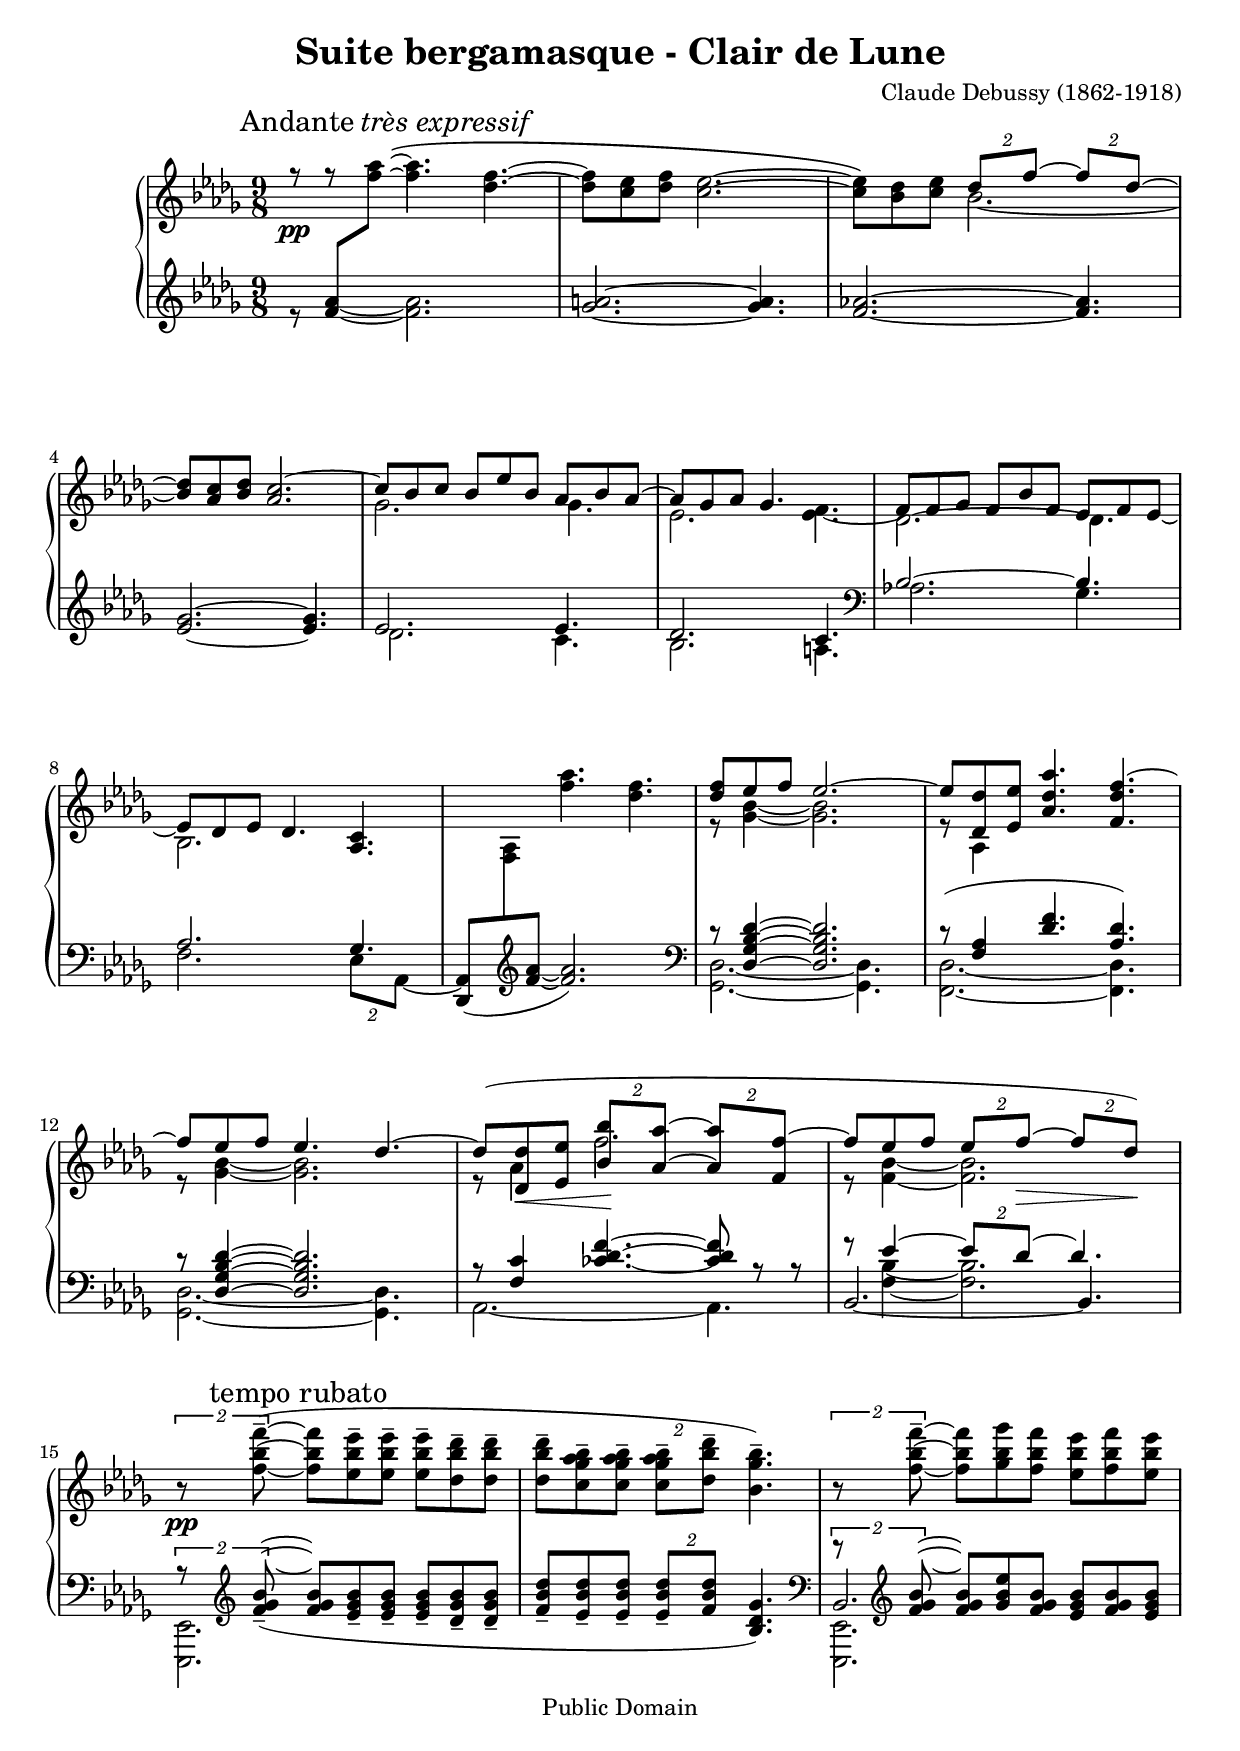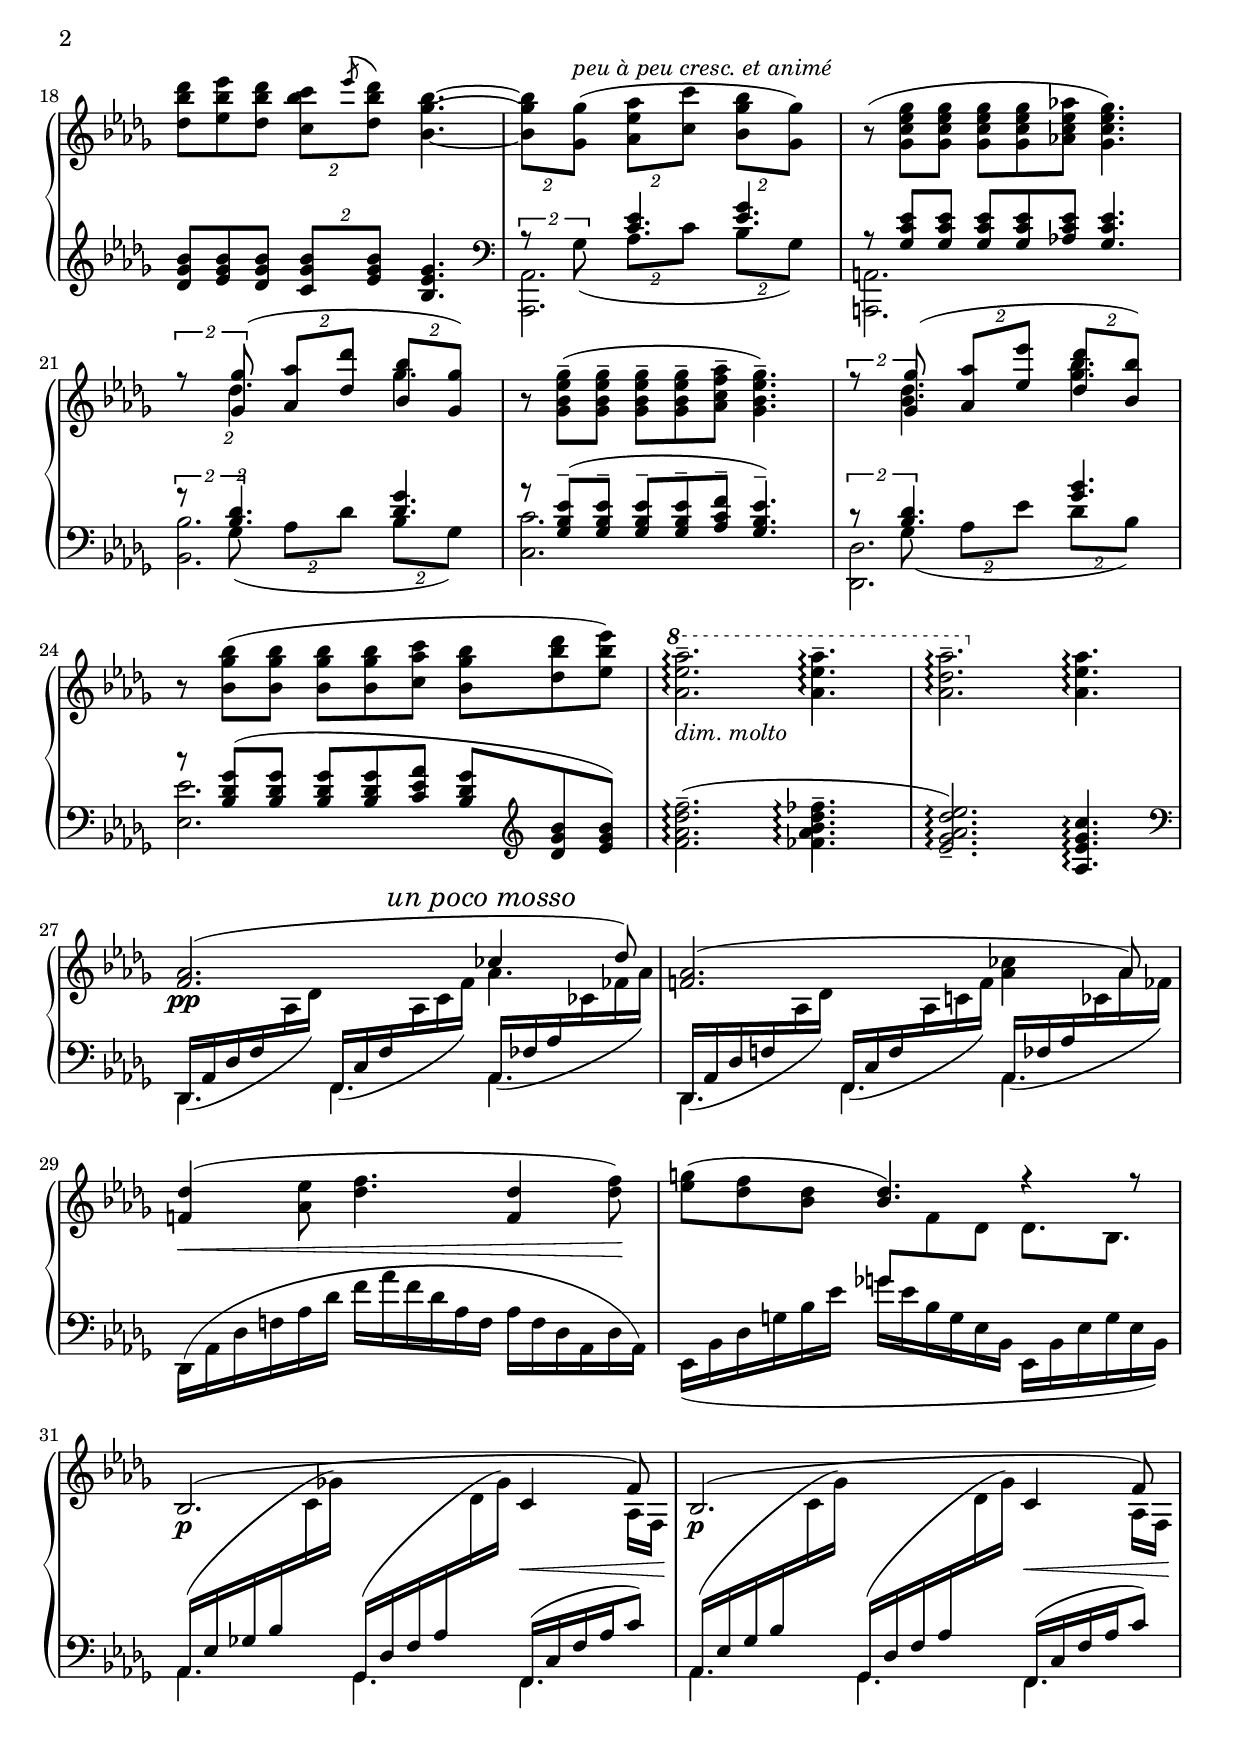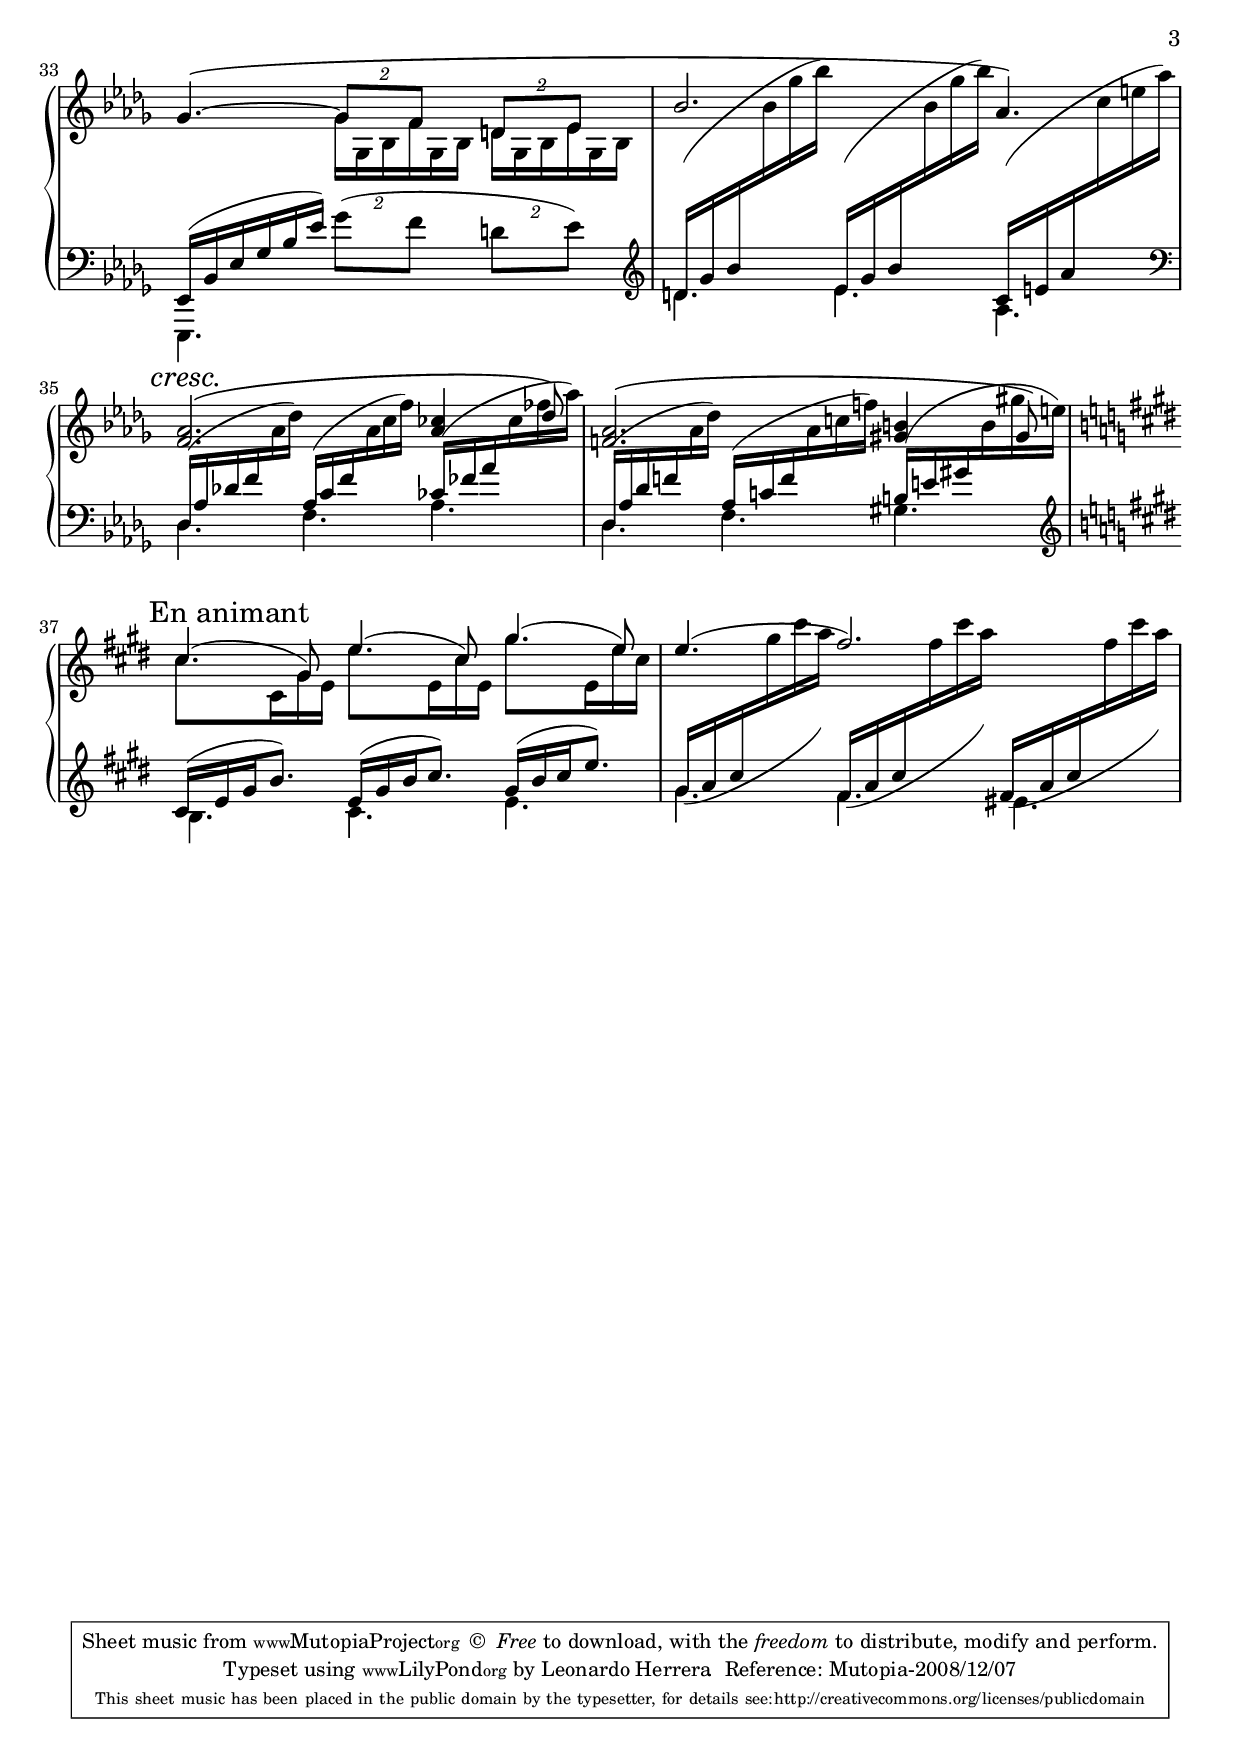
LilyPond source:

\header{
   composer          = "Claude Debussy (1862-1918)"
   title             = "Suite bergamasque - Clair de Lune"
   opus              = ""
   date		     = "1903"
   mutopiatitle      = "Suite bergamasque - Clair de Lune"
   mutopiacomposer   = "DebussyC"
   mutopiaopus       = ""
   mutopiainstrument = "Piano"
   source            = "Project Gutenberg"
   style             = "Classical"
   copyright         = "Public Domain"
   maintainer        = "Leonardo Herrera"
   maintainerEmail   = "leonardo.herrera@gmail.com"
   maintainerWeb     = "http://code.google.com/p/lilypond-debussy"
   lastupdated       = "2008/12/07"
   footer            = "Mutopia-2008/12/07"
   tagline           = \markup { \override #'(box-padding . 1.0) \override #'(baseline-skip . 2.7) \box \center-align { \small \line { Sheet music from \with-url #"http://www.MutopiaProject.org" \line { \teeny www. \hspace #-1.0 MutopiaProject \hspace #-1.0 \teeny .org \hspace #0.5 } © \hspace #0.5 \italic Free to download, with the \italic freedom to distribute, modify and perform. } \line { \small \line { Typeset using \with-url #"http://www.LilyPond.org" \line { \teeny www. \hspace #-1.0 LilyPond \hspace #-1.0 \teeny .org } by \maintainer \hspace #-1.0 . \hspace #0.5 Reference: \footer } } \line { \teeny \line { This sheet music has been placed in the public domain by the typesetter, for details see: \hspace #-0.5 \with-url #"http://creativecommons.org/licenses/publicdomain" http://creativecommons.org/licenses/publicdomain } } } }
}

\version "2.10.33"

blanknotes = { \override NoteHead  #'transparent = ##t
	       \override Stem  #'transparent = ##t }
unblanknotes = { \revert NoteHead #'transparent
		 \revert Stem #'transparent }
blankhead = { \override NoteHead  #'transparent = ##t
	       }
unblankhead = { \revert NoteHead #'transparent
		  }

mBreak = { \break } 

stemExtend = \once \override Stem #'length = #22
noFlag = \once \override Stem #'flag-style = #'no-flag

upper = \relative c'' {
	\clef treble
	\key des \major
	\time 9/8
	\override Staff.NoteCollision #'merge-differently-dotted = ##t
	
	\override Score.RehearsalMark #'Y-offset = #0.1
	\mark \markup { \upright Andante \italic "très expressif" }
	
	
	<<
		{ 
			% 1
			r8\pp
			r8 \blanknotes <f aes>8\(  ~ \unblanknotes \stemDown <f aes>4. <des f>4. ~
			% 2
			<des f>8[<c ees>8 <des f>8] <c ees>2. ~
			% 3
			<c ees>8 \) <bes des>8 <c ees>8 \stemUp \times 3/2{des8[f] ~ } \times 3/2{f8[des] ~ }

\mBreak
			
			% 4
			<bes des>8 <aes c>8 <bes des>8 <aes c>2. ~ 
		}
		\\
		{
			% 1
			s2. s4.
			% 2
			s2. s4.
			% 3
			s4. bes2. ~ 
			% 4
			\blanknotes <bes des>8 \unblanknotes
		}
	>>
	
	% 5
	
	<<
		
		{ 
			c8 [bes8 c8] bes8[ees8 bes8] aes8[bes8 aes8] ~ 
			
			% 6
			aes8 [ges aes] ges4. s4.

			% 7
			\stemDown \slurDown des2. ~ des4. 

\mBreak
			
			% 8
			bes2.
		
		}
		\\
		{
			ges'2. ges4.
			
			% 6 
			ees2. <ees f>4. ~
			
			% 7
			\stemUp f8[f ges] f8[bes f] ees8[f ees] ~ 

			% 8
			ees8 [des ees] des4. <aes c>4. 
			
		} 
	>>

	% 9
	\blanknotes  s8 s8 s8 \unblanknotes <f'' aes>4. <des f>4. ~ 
	
	% 10
	<<
		{<des f>8 ees f ees2. ~}
		\\
		{r8 <ges, bes>4 ~ <ges bes>2. }
	>>
	
	% 11
	<<
		{ ees'8 <des des,> <ees ees,> <aes, des aes'>4. <f des' f>4. ~ }
		\\
		{r8 aes,4 }
	>>

\mBreak

	% 12
	<<
		{f''8 ees f ees4. des4. ~ }
		\\
		{r8 <ges, bes>4 ~ <ges bes>2. }
	>>
	
	% 13
	<<
		{ 
			des'8 ( <des des,>8 
			\< <ees ees,>8
			% tuplets specified individually to avoid grouping
			\times 3/2{ <bes bes'>8 \! <aes aes'>8 ~ } 
			\times 3/2{ <aes aes'>8 <f f'>8 ~ }
			% 14
			f'8 ees8 f8 
			\times 3/2{ ees8 f \> ~ }
			\times 3/2{ f des ) \! }  
		}
		\\
		{
			r8 aes4 f'2.
			% 14
			r8 <f, bes>4 ~ <f bes>2. 
		}
	>>

\mBreak

	%15
	{ \tupletUp \times 3/2{r8\pp <f' bes f'-->8 ~ ( }  <f bes f'>8 [<ees bes' ees-->8  <ees bes' ees-->8] <ees bes' ees-->8 [<des bes' des-->8 <des bes' des-->8] }
	
	%16
	<des bes' des>8--  <c ges' aes bes>-- <c ges' aes bes>-- \times 3/2 { <c ges' aes bes>--  <des bes' des>8-- } <bes ges' bes>4.-- )
	
	% 17
	\tupletUp \times 3/2 { r8 <f' bes f'>-- ~ } <f bes f'> <ges bes ges'> <f bes f'> <ees bes' ees> <f bes f'> <ees bes' ees>

\mBreak


	% 18
	<des bes' des>8 <ees bes' ees> <des bes' des> 
	
	\tupletDown \times 3/2 { <c bes' c> [ \acciaccatura { \slurUp ees'8 \slurNeutral } <des, bes' des> ] } <bes ges' bes>4. ~
	
	% 19
	\times 3/2 {<bes ges' bes>8 <ges ges'> ^\markup { \italic "peu à peu cresc. et animé" } (  } 
	\times 3/2 {<aes ees' aes> <c c'>}
	\times 3/2 {<bes ges' bes> <ges ges'> )}
	
	% 20
	r8 ( <ges c ees ges> <ges c ees ges> 
	<ges c ees ges> <ges c ees ges> <aes c ees aes> <ges c ees ges>4. )

\mBreak


	% 21
	<<
		{ \times 3/2 {r8 <ges ges'> ( } \times 3/2{<aes aes'> <des des'>} \times 3/2{<bes bes'> <ges ges'> )} }
		\\
		{ \times 3/2 {s8 des'4.} ges }
	>>
	
	% 22
	r8 <ges, bes ees ges>-- (<ges bes ees ges>-- <ges bes ees ges>-- <ges bes ees ges>-- <aes c f aes>-- <ges bes ees ges>4.-- )
	
	% 23
	<<
		{
			\stemDown
			\tupletUp
			\times 3/2{ r8 <bes des>4. } 
			<ges' bes>4.
		}
		\\
		{
			\stemUp 
			\slurUp 
			\tupletUp
			s8 s16 <ges, ges'>8 ( s16
			\times 3/2{ <aes aes'>8 <ees' ees'> } 
			\times 3/2{ <des des'> <bes bes'> ) }
		}
	>>

\mBreak


	% 24
	r8 <bes ges' bes> ( <bes ges' bes> 
	<bes ges' bes> <bes ges' bes> <c aes' c>
	<bes ges' bes> <des bes' des> <ees bes' ees> )
	
	% 25
	#(set-octavation 1)
       \set Staff.ottavation = #"8"
	<aes ees' aes>2.\arpeggio-- _\markup { \italic "dim. molto" } <aes ees' aes>4.\arpeggio--
	
	% 26
	<aes des aes'>2.\arpeggio-- 
	#(set-octavation 0)
	<aes, ees' aes>4.\arpeggio
	
\mBreak

	% 27
	<<
		{ <f aes>2.\pp ( ces'4 des8 ) }
		\\
		{ s2.\mark \markup { \italic "un poco mosso" }  aes4. }
	>>
	
	% 28
	 <f aes>2. ( <aes ces>4 aes8 )

\mBreak

	% 29
	<f des'>4 \< ( <aes ees'>8 <des f>4. <des f,>4 <des f>8 \! )
	
	% 30
	<<
		{
			\stemDown
			\slurUp
			<ees g>8 ( <des f> <des bes> \stemUp <des bes>4. )  r4 r8
		}
		\\
		{
			s4.
			\change Staff = lower \stemUp \blankhead ges,8 \unblankhead 
			\change Staff = upper \stemDown f des
			des8.  bes
		}
	>>
	
\mBreak

	% 31
	<<
		{ bes2.\p ( c4 f8 ) }
		\\
		{ s2. s4 \< aes,16 f \! }
	>>

	% 32
	<<
		{ bes2.\p ( c4 f8 ) }
		\\
		{ s2. s4 \< aes,16 f \! }
	>>

	% 33
	<<
		{
			ges'4. ~ \( \times 3/2 {ges8 f} \times 3/2{d ees} 
			
			% 34
			
			bes'2. aes4. \)
		}
		\\
		{
			s4. 
			ges16 ges, bes f' ges, bes
			
			d ges, bes ees ges, bes
		}
	>>

\mBreak

	% 35
	\stemUp \phrasingSlurUp
	\mark \markup{ \italic "cresc." } <f' aes>2. \(   <aes ces>4 \stemUp des8 \)
	
	% 36
	<f, aes>2. \( <gis b>4 gis8 \)
	
	\key e \major

\mBreak
	% 37
	<<
		{
		\stemUp \slurUp
		\override Score.RehearsalMark #'Y-offset = #0.2
		\mark \markup { "En animant" }
		cis4 ( gis8 ) 
		e'4 ( cis 8 ) 
		gis'4 ( e8 )
		}
		\\
		{
		cis8. [ cis,16 gis' e ]
		e'8. [ e,16 cis' e, ]
		gis'8. [ e,16 e' cis ]
		}
	>>
	
	% 38
	\stemUp \slurUp
	e4. ( fis2. )
}

lower = \relative c' {
	\key des \major
	\time 9/8
	\override Staff.NoteCollision #'merge-differently-dotted = ##t

	% 1
	<<
		{ s8  <f aes>8 \change Staff = upper \relative c''{ \stemDown <f aes>8 } }
		\\
		% trick to make legatto...
		{ r8 \blanknotes <f aes>4 ~ \unblanknotes <f aes>2. }
	>>
	
	% 2
	<ges a>2. ~ <ges a>4.
	
	% 3
	<f aes>2. ~ <f aes>4.
	
	% 4
	<ees ges>2. ~ <ees ges>4.
	
	% 5
	<<
		{ ees2. ees4. }
		\\
		{ des2. c4. }
	>>
	% 6
	<<
		{des2. c4.}
		\\
		{bes2. a4. \clef bass}
	>>
	% 7
	<<
		{bes2. ~ bes4.}
		\\
		{aes2.   ges4.}
	>>

	% 8
	<<
		{
			aes2. ges4.

			% 9 -- cannot have two voices of different duration!
			
			s2. s4.
		}
		\\
		{ 
			\stemDown f2. \times 3/2 { ees8[aes,] ~ } |
			
			% 9
			
			\stemUp <aes des,>8 (
			\change Staff=upper \stemDown <aes' f>8 
			\change Staff = lower \clef treble \stemUp <f' aes> ~ <f aes>2. 
			)
			\clef bass
		}
	>>

	
	% 10
	<<
		{ r8 <des, ges bes des>4 ~ <des ges bes des>2. }
		\\
		{ <ges, des'>2. ~ <ges des'>4. }
	>>
	
	% 11
	<<
		{r8 (<f' aes>4 <des' f>4. <aes des>4.) }
		\\
		{<des, f,>2. ~ <des f,>4.}
	>>
	
	% 12
	<<
		{ r8 <des ges bes des>4 ~ <des ges bes des>2.}
		\\
		{<ges, des'>2. ~ <ges des'>4.}
	>>
	
	% 13
	<<
		{ 
			r8 <f' c'>4 
			\override TieColumn #'tie-configuration =
				#'((10.0 . 1) (8.0 . 1) (5.0 . -1))
			<ces' des f>4. ~ 
			<ces des f>8 
			r8 r8 
		}
		\\
		{
			aes,2. ~ 
			aes4.
		}
	>>
	
	% 14
	
	<<
		{r8 ees''4 ~ \times 3/2{ees8 des ~ } des4.}
		\\
		{s8 <f, bes>4 ~ <f bes>2.}
		\\
		{\tieDown bes,2. ~ bes4.}
	>>
	
	% 15
	<<
		{
			\times 3/2{r8 \clef treble
			\slurDown 
			<f'' ges bes>8_- ~ ( } \mark "tempo rubato" 
			
			<f ges bes>8 [
			<ees ges bes>8_- 
			<ees ges bes>8_-] 
			
			<ees ges bes>8_- [
			<des ges bes>_- 
			<des ges bes>_-] 
			
			% 16
			<f bes des>8_- 
			<ees bes' des>_- 
			<ees bes' des>_- \times 3/2{<ees bes' des>8_- <f bes des>} 
			<bes, des ges>4. ) \clef bass
		}
		\\
		{
			<ees,, ees,>2.
			
			% 16
			
			s2. s4.
		}
	>>
	
	% 17
	<<
		{\times 3/2{r8 \clef treble <f'' ges bes>8 ~} <f ges bes> <ges bes ees> <f ges bes> <ees ges bes> <f ges bes> <ees ges bes> }
		\\
		{<ees,, ees,>2. s4.}
		\\
		{bes'2. s4.}
	>>
	
	% 18
	\relative c' {<des ges bes>8 <ees ges bes> <des ges bes> \times 3/2 {<c ges' bes> <ees ges bes>} <bes ees ges>4. } \clef bass
	
	% 19
	<<
		{
			\stemDown
			\slurDown
			\tupletUp
			\times 3/2 {r8 ges' ( } 
			\tupletDown
			\times 3/2 {aes c}
			\times 3/2 {bes ges )}
		}
		\\
		{
			\stemUp s4. <c ees>4. <ees ges>4.
		}
		\\
		{
			\stemDown <aes,, aes,>2.
		}
	>>
	
	% 20
	<<
		{ 
			r8 <ges' c ees>8 <ges c ees>
			<ges c ees> <ges c ees> <aes c ees> <ges c ees>4.
		}
		\\
		{
			<a, a,>2. s4.
		}
	>>
	
	% 21
	<<
		{
			\times 3/2{s8 <bes' des>4.} s4.
		}
		\\
		{
			<bes bes,>2. \stemUp <des ges>4.
		}
		\\
		{
			\tupletUp \stemDown \slurDown \times 3/2 {r8 ges, ( } \tupletDown \times 3/2{aes des} \times 3/2{bes ges ) }
		}
	>>
	
	% 22
	<<
		{r8 <ges bes ees>-- (<ges bes ees>-- <ges bes ees>-- <ges bes ees>-- <aes c f>-- <ges bes ees>4.--) }
		\\
		{<c c,>2. s4.}
	>>

	% 23
	<<
		
		{
			\stemUp
			\tupletUp
			\times 3/2{ r8 <bes des>4. } 
			<ges' bes>4.
		}
		\\
		{
			\stemDown \slurDown \tupletDown 
			s8 s16 ges,8 ( s16
			\times 3/2{ aes8 ees' } 
			\times 3/2{ des bes ) }
		}
		\\
		{\stemDown <des, des,>2. s4}
	>>
	
	% 24
	<<
		{
			r8 <bes' des ges> ( <bes des ges> 
			<bes des ges> <bes des ges> <c ees aes>
			<bes des ges> \clef treble <des ges bes> <ees ges bes> )
		}
		\\
		{
			<ees ees,>2.
		}
	>>

	% 25
	<f aes des f>2.\arpeggio-- ( <fes aes bes des fes>4.\arpeggio--
	
	% 26
	<ees ges aes des ees>2.\arpeggio-- ) <aes, ees' ges c>4.\arpeggio \clef bass

	% 27
	<<
		{
			\stemUp
			\slurDown
			des,,16 ( aes' des f \change Staff = upper \stemDown \relative c' { aes des ) } 
			\stemUp \change Staff = lower
			f, ( c' f  \change Staff = upper \stemDown \relative c' { aes c f ) }
			\stemUp \change Staff = lower
			aes, ( fes' aes  \change Staff = upper \stemDown \relative c' { ces fes aes ) }

			
		}
		\\
		{
			\stemDown des,,4. f aes
		}
	>>
	
	% 28
	<<
		{
			\slurDown
			\stemUp \change Staff = lower
			des,16 ( aes' des f \change Staff = upper \stemDown \relative c' { aes des ) } 
			\stemUp \change Staff = lower
			f, ( c' f  \change Staff = upper \stemDown \relative c' { aes c f ) }
			\stemUp \change Staff = lower
			aes, ( fes' aes  \change Staff = upper \stemDown 
				\relative c' { ces aes' fes ) }
		}
		\\
		{
			des,,4. f aes
		}
	
	>>
	
	
	% 29
	des,16 ( aes' des f aes des 
	f aes f des aes f
	aes f des aes des aes )
	
	% 30
	\slurDown 
	\stemDown
	ees16 ( bes' des g bes ees
	g ees bes g ees bes 
	ees, bes' ees g ees bes )

	% 31
	<<
		{
			\stemUp
			aes16 ( ees' ges bes \change Staff = upper \stemDown \relative c' { c ges' ) } 
			\stemUp \change Staff = lower
			ges, ( des' f  aes \change Staff = upper \stemDown \relative c' { des ges ) }
			\stemUp \change Staff = lower
			f, ( c' f aes c8 )
		}
		\\
		{
			\stemDown aes,4. ges f
		}
	>>

	% 32
	<<
		{
			\stemUp
			aes16 ( ees' ges bes \change Staff = upper \stemDown \relative c' { c ges' ) } 
			\stemUp \change Staff = lower
			ges, ( des' f  aes \change Staff = upper \stemDown \relative c' { des ges ) }
			\stemUp \change Staff = lower
			f, ( c' f aes c8 )
		}
		\\
		{
			\stemDown aes,4. ges f
		}
	>>
	
	% 33
	
	<<
		{
			ees16 ( bes' ees ges bes ees )
			\stemDown \times 3/2{ ges8 ( f } \times 3/2{d ees ) } 
			\clef treble
			
		}
		\\
		{
			ees,,,4. s2.
		}
	
	>>
	
	% 34
	<<
		{
			% 34
			\stemUp
			d'''16 ( ges bes 
			\change Staff = upper \stemDown 
			bes ges' bes )
			
			\change Staff = lower \stemUp
			ees,, ( ges bes
			\change Staff = upper \stemDown
			bes ges' bes )
			
			\change Staff = lower \stemUp
			c,, ( e aes
			\change Staff = upper \stemDown
			c e aes )
			
			\change Staff = lower \clef bass
		
		}
		\\
		{
			% 34
			d,,4. ees aes,
		}
	>>
	
	
	
	
	
	
	% 35
	<<
		{
			\change Staff = lower \stemUp
			des,16 ( aes' des f
			\change Staff = upper \stemDown
			aes des )

			\change Staff = lower \stemUp
			aes, ( c f
			\change Staff = upper \stemDown
			aes c f )

			\change Staff = lower \stemUp
			ces, (fes aes
			\change Staff = upper \stemDown
			ces fes aes)
		}
		\\
		{
			\stemDown
			des,,,4. f aes
		}
	>>

	% 36
	<<
		{
			\change Staff = lower \stemUp
			des,16 ( aes' des f
			\change Staff = upper \stemDown
			aes des )

			\change Staff = lower \stemUp
			aes, ( c f
			\change Staff = upper \stemDown
			aes c f )

			\change Staff = lower \stemUp
			b,, (e gis
			\change Staff = upper \stemDown
			b gis' e)
		}
		\\
		{
			\stemDown
			des,,4. f gis
			
			\clef treble
			\key e \major
		}
	>>
	
	% 37
	<<
		{
			cis16 [ ( e gis b8. )] 
			e,16 ( gis b cis8. )
			gis16 ( b cis e8. )
		}
		\\
		{
			b,4. cis e
		}
	
	>>

	% 38
	<<
		{
			\slurDown
			\change Staff = lower \stemUp
			gis16 (a cis
			\change Staff = upper \stemDown
			gis' cis a )
			
			\change Staff = lower \stemUp
			fis, (a cis
			\change Staff = upper \stemDown
			fis cis' a)
			
			\change Staff = lower \stemUp
			fis, ( a cis
			\change Staff = upper \stemDown
			fis cis' a)
		}
		\\
		{
			gis,4. fis eis
		}		
		>>

}

\score {
	\new PianoStaff <<
		\context Staff = "upper" {
			% \set PianoStaff.instrumentName = "Piano  "
			#(set-accidental-style 'piano)
			
			\upper
		}
		\context Staff = "lower" {
			#(set-accidental-style 'piano)
			\lower
		}
	>>
	\layout { }
	\midi { }
}
